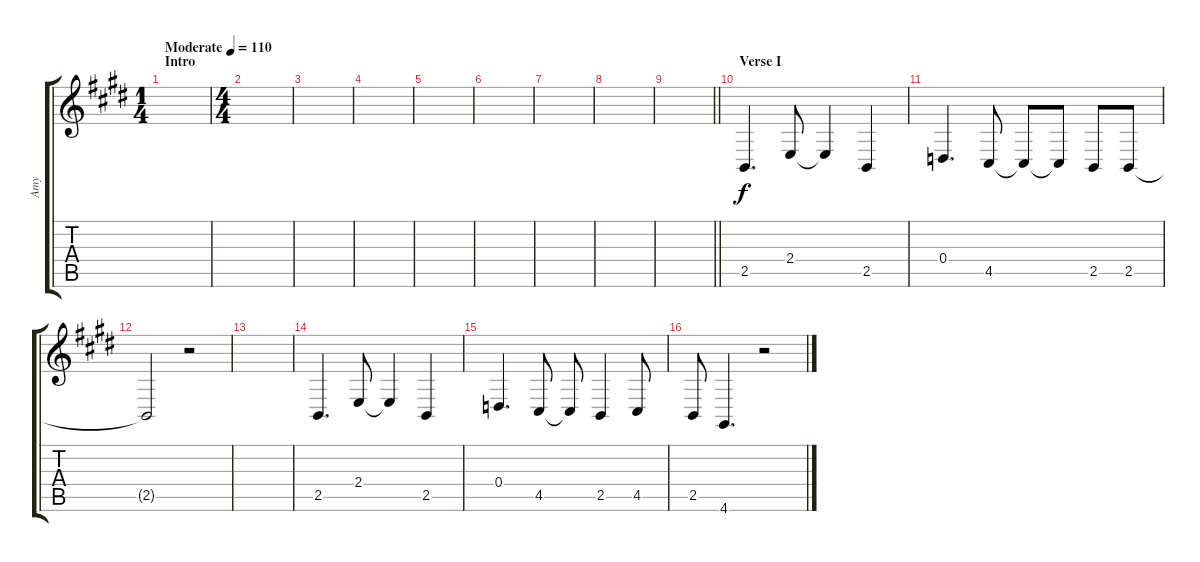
\track ("Amy " "Amy ") {instrument oboe}
\staff {score tabs}
\tuning (E4 B3 G3 D3 A2 E2) {hide}
\ts (1 4)
\section ("" "Intro")
\tempo (110 "Moderate")
\clef g2
\ks e
|
\ts (4 4)
|
|
|
|
|
|
|
\barLineRight lightlight
|
\section ("" "Verse I")
2.5.4{d} 2.4.8 2.4{t}.4 2.5.4 |
0.4.4{d} 4.5.8 4.5{t}.8 4.5{t}.8 2.5.8 2.5.8 |
2.5{t}.2 r.2 |
|
2.5.4{d} 2.4.8 2.4{t}.4 2.5.4 |
0.4.4{d} 4.5.8 4.5{t}.8 2.5.4 4.5.8 |
2.5.8 4.6.4{d} r.2
